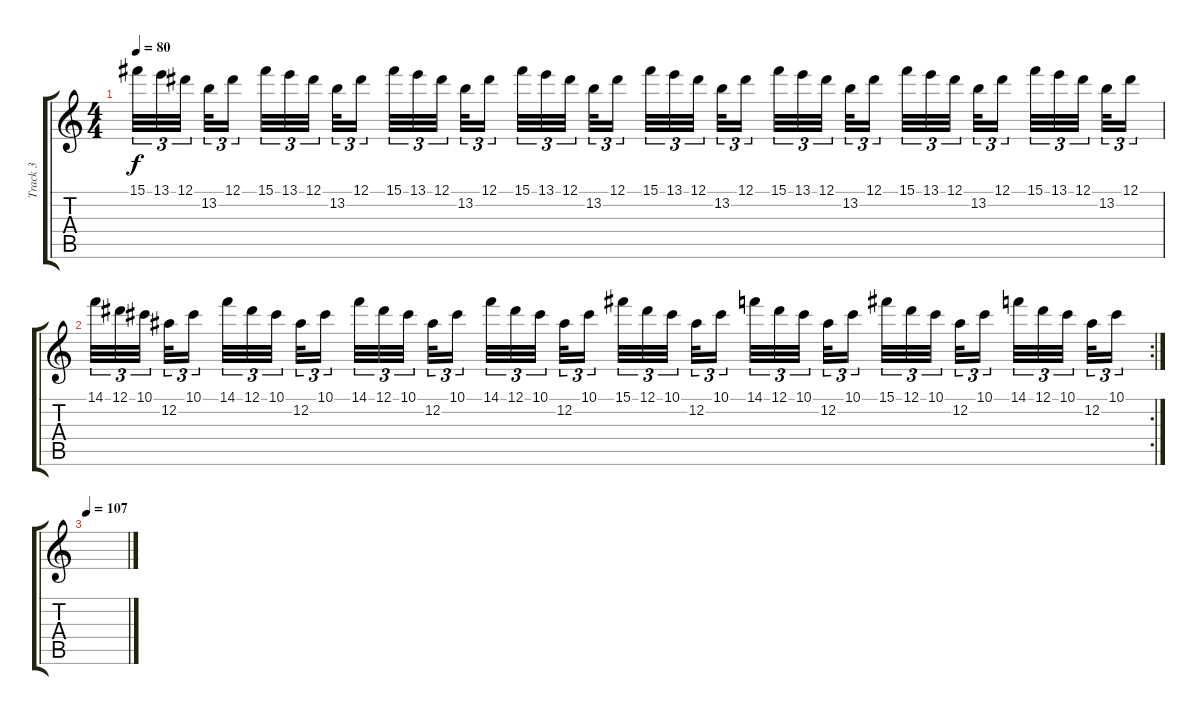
\track ("Track 3" "Track 3") {instrument overdrivenguitar}
\staff {score tabs}
\tuning (Eb4 Bb3 Gb3 Db3 Ab2 Db2) {hide}
\ts (4 4)
\tempo 80
\clef g2
\ks c
15.1.32{tu (3 2) dy f} 13.1.32{tu (3 2)} 12.1.32{tu (3 2) beam splitsecondary} 13.2.32{tu (3 2)} 12.1.16{tu (3 2) beam splitsecondary} 15.1.32{tu (3 2)} 13.1.32{tu (3 2)} 12.1.32{tu (3 2) beam splitsecondary} 13.2.32{tu (3 2)} 12.1.16{tu (3 2)} 15.1.32{tu (3 2)} 13.1.32{tu (3 2)} 12.1.32{tu (3 2) beam splitsecondary} 13.2.32{tu (3 2)} 12.1.16{tu (3 2) beam splitsecondary} 15.1.32{tu (3 2)} 13.1.32{tu (3 2)} 12.1.32{tu (3 2) beam splitsecondary} 13.2.32{tu (3 2)} 12.1.16{tu (3 2)} 15.1.32{tu (3 2)} 13.1.32{tu (3 2)} 12.1.32{tu (3 2) beam splitsecondary} 13.2.32{tu (3 2)} 12.1.16{tu (3 2) beam splitsecondary} 15.1.32{tu (3 2)} 13.1.32{tu (3 2)} 12.1.32{tu (3 2) beam splitsecondary} 13.2.32{tu (3 2)} 12.1.16{tu (3 2)} 15.1.32{tu (3 2)} 13.1.32{tu (3 2)} 12.1.32{tu (3 2) beam splitsecondary} 13.2.32{tu (3 2)} 12.1.16{tu (3 2) beam splitsecondary} 15.1.32{tu (3 2)} 13.1.32{tu (3 2)} 12.1.32{tu (3 2) beam splitsecondary} 13.2.32{tu (3 2)} 12.1.16{tu (3 2)} |
\rc 2
14.1.32{tu (3 2)} 12.1.32{tu (3 2)} 10.1.32{tu (3 2) beam splitsecondary} 12.2.32{tu (3 2)} 10.1.16{tu (3 2) beam splitsecondary} 14.1.32{tu (3 2)} 12.1.32{tu (3 2)} 10.1.32{tu (3 2) beam splitsecondary} 12.2.32{tu (3 2)} 10.1.16{tu (3 2)} 14.1.32{tu (3 2)} 12.1.32{tu (3 2)} 10.1.32{tu (3 2) beam splitsecondary} 12.2.32{tu (3 2)} 10.1.16{tu (3 2) beam splitsecondary} 14.1.32{tu (3 2)} 12.1.32{tu (3 2)} 10.1.32{tu (3 2) beam splitsecondary} 12.2.32{tu (3 2)} 10.1.16{tu (3 2)} 15.1.32{tu (3 2)} 12.1.32{tu (3 2)} 10.1.32{tu (3 2) beam splitsecondary} 12.2.32{tu (3 2)} 10.1.16{tu (3 2) beam splitsecondary} 14.1.32{tu (3 2)} 12.1.32{tu (3 2)} 10.1.32{tu (3 2) beam splitsecondary} 12.2.32{tu (3 2)} 10.1.16{tu (3 2)} 15.1.32{tu (3 2)} 12.1.32{tu (3 2)} 10.1.32{tu (3 2) beam splitsecondary} 12.2.32{tu (3 2)} 10.1.16{tu (3 2) beam splitsecondary} 14.1.32{tu (3 2)} 12.1.32{tu (3 2)} 10.1.32{tu (3 2) beam splitsecondary} 12.2.32{tu (3 2)} 10.1.16{tu (3 2)} |
\tempo 107
